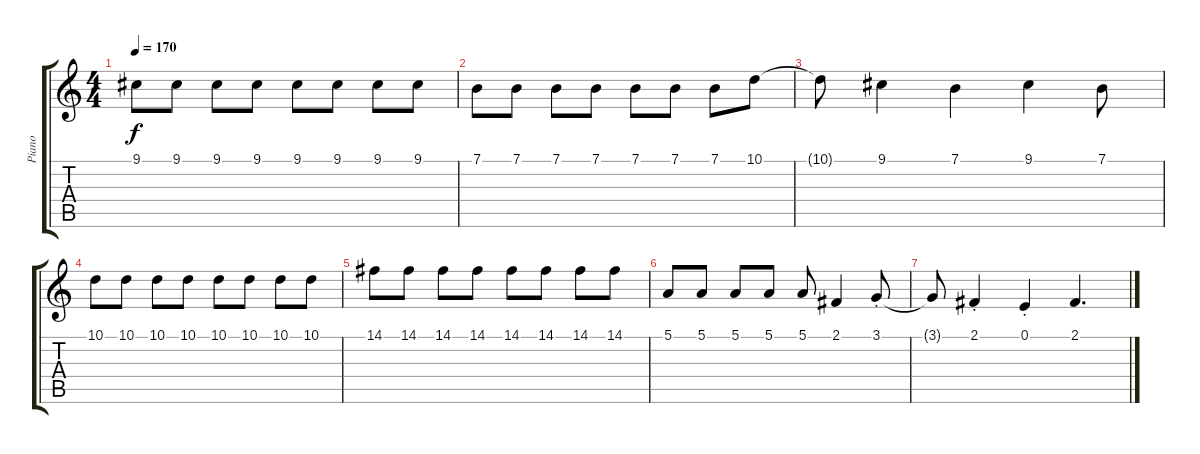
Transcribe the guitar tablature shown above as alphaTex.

\track ("Piano" "Piano") {instrument acousticgrandpiano}
\staff {score tabs}
\tuning (E4 B3 G3 D3 A2 E2) {hide}
\ts (4 4)
\tempo 170
\clef g2
\ks c
9.1.8{dy f} 9.1.8 9.1.8 9.1.8 9.1.8 9.1.8 9.1.8 9.1.8 |
7.1.8 7.1.8 7.1.8 7.1.8 7.1.8 7.1.8 7.1.8 10.1.8 |
10.1{t}.8 9.1.4 7.1.4 9.1.4 7.1.8 |
10.1.8 10.1.8 10.1.8 10.1.8 10.1.8 10.1.8 10.1.8 10.1.8 |
14.1.8 14.1.8 14.1.8 14.1.8 14.1.8 14.1.8 14.1.8 14.1.8 |
5.1.8 5.1.8 5.1.8 5.1.8 5.1.8 2.1.4 3.1{st}.8 |
3.1{t}.8 2.1{st}.4 0.1{st}.4 2.1.4{d}
